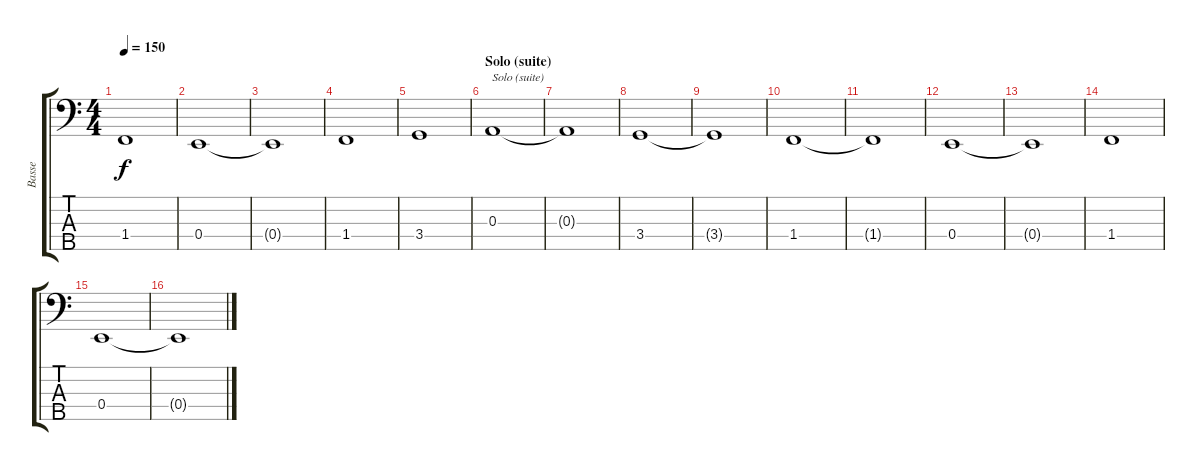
\track ("Basse" "Basse") {instrument electricbassfinger}
\staff {score tabs}
\tuning (G2 D2 A1 E1 B0) {hide}
\ts (4 4)
\tempo 150
\clef f4
\ks c
1.4{t}.1{dy f} |
0.4.1 |
0.4{t}.1 |
1.4.1 |
3.4.1 |
\section ("" "Solo (suite)")
0.3.1{txt "Solo (suite)"} |
0.3{t}.1 |
3.4.1 |
3.4{t}.1 |
1.4.1 |
1.4{t}.1 |
0.4.1 |
0.4{t}.1 |
1.4.1 |
0.4.1 |
0.4{t}.1
